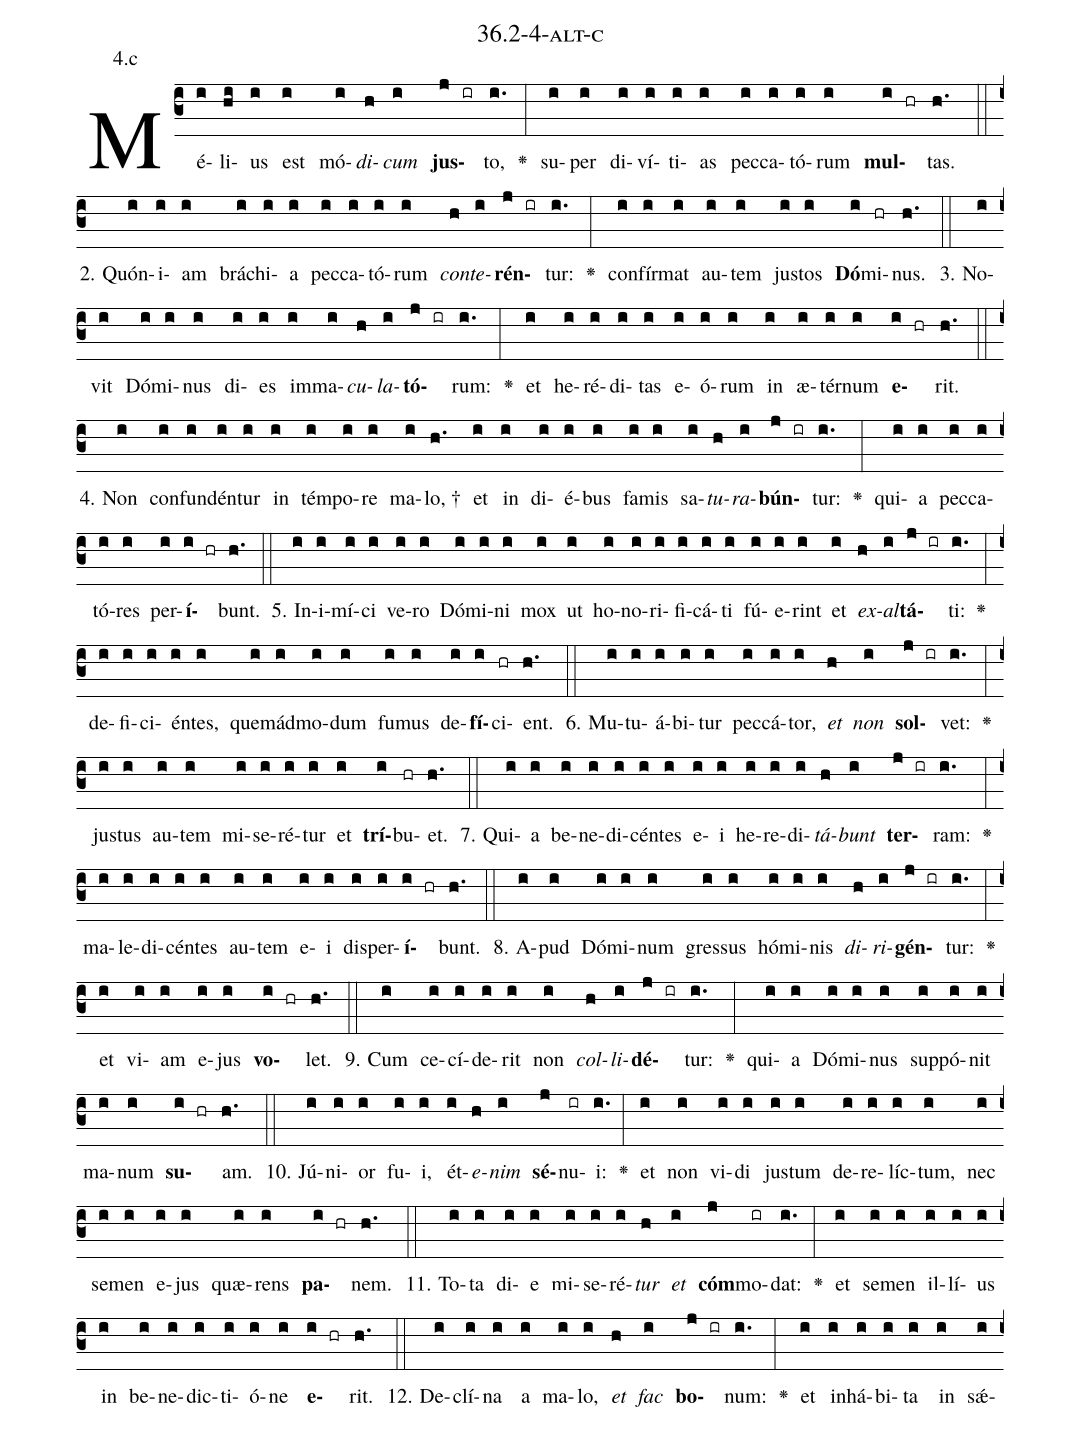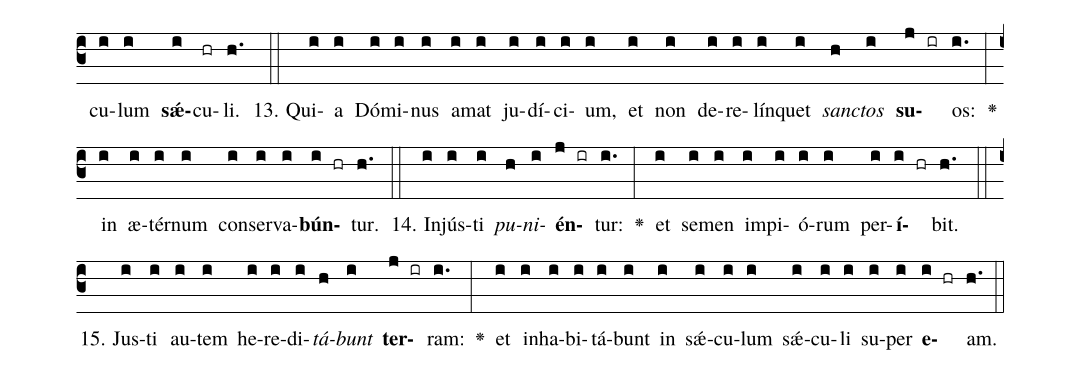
name: 36.2-4-alt-c;
annotation: 4.c;
%%
(c3)Mé(i)li(hi)us(i) est(i) mó(i)<i>di</i>(h)<i>cum</i>(i) <b>jus</b>(j ir)to,(i.) <v>\greheightstar</v>(:) su(i)per(i) di(i)ví(i)ti(i)as(i) pec(i)ca(i)tó(i)rum(i) <b>mul</b>(i hr)tas.(h.) (::)
2. Quón(i)i(i)am(i) brá(i)chi(i)a(i) pec(i)ca(i)tó(i)rum(i) <i>con</i>(h)<i>te</i>(i)<b>rén</b>(j ir)tur:(i.) <v>\greheightstar</v>(:) con(i)fír(i)mat(i) au(i)tem(i) jus(i)tos(i) <b>Dó</b>(i)mi(hr)nus.(h.) (::)
3. No(i)vit(i) Dó(i)mi(i)nus(i) di(i)es(i) im(i)ma(i)<i>cu</i>(h)<i>la</i>(i)<b>tó</b>(j ir)rum:(i.) <v>\greheightstar</v>(:) et(i) he(i)ré(i)di(i)tas(i) e(i)ó(i)rum(i) in(i) æ(i)tér(i)num(i) <b>e</b>(i hr)rit.(h.) (::)
4. Non(i) con(i)fun(i)dén(i)tur(i) in(i) tém(i)po(i)re(i) ma(i)lo, †(h.) et(i) in(i) di(i)é(i)bus(i) fa(i)mis(i) sa(i)<i>tu</i>(h)<i>ra</i>(i)<b>bún</b>(j ir)tur:(i.) <v>\greheightstar</v>(:) qui(i)a(i) pec(i)ca(i)tó(i)res(i) per(i)<b>í</b>(i hr)bunt.(h.) (::)
5. In(i)i(i)mí(i)ci(i) ve(i)ro(i) Dó(i)mi(i)ni(i) mox(i) ut(i) ho(i)no(i)ri(i)fi(i)cá(i)ti(i) fú(i)e(i)rint(i) et(i) <i>ex</i>(h)<i>al</i>(i)<b>tá</b>(j ir)ti:(i.) <v>\greheightstar</v>(:) de(i)fi(i)ci(i)én(i)tes,(i) quem(i)ád(i)mo(i)dum(i) fu(i)mus(i) de(i)<b>fí</b>(i)ci(hr)ent.(h.) (::)
6. Mu(i)tu(i)á(i)bi(i)tur(i) pec(i)cá(i)tor,(i) <i>et</i>(h) <i>non</i>(i) <b>sol</b>(j ir)vet:(i.) <v>\greheightstar</v>(:) jus(i)tus(i) au(i)tem(i) mi(i)se(i)ré(i)tur(i) et(i) <b>trí</b>(i)bu(hr)et.(h.) (::)
7. Qui(i)a(i) be(i)ne(i)di(i)cén(i)tes(i) e(i)i(i) he(i)re(i)di(i)<i>tá</i>(h)<i>bunt</i>(i) <b>ter</b>(j ir)ram:(i.) <v>\greheightstar</v>(:) ma(i)le(i)di(i)cén(i)tes(i) au(i)tem(i) e(i)i(i) dis(i)per(i)<b>í</b>(i hr)bunt.(h.) (::)
8. A(i)pud(i) Dó(i)mi(i)num(i) gres(i)sus(i) hó(i)mi(i)nis(i) <i>di</i>(h)<i>ri</i>(i)<b>gén</b>(j ir)tur:(i.) <v>\greheightstar</v>(:) et(i) vi(i)am(i) e(i)jus(i) <b>vo</b>(i hr)let.(h.) (::)
9. Cum(i) ce(i)cí(i)de(i)rit(i) non(i) <i>col</i>(h)<i>li</i>(i)<b>dé</b>(j ir)tur:(i.) <v>\greheightstar</v>(:) qui(i)a(i) Dó(i)mi(i)nus(i) sup(i)pó(i)nit(i) ma(i)num(i) <b>su</b>(i hr)am.(h.) (::)
10. Jú(i)ni(i)or(i) fu(i)i,(i) ét(i)<i>e</i>(h)<i>nim</i>(i) <b>sé</b>(j)nu(ir)i:(i.) <v>\greheightstar</v>(:) et(i) non(i) vi(i)di(i) jus(i)tum(i) de(i)re(i)líc(i)tum,(i) nec(i) se(i)men(i) e(i)jus(i) quæ(i)rens(i) <b>pa</b>(i hr)nem.(h.) (::)
11. To(i)ta(i) di(i)e(i) mi(i)se(i)ré(i)<i>tur</i>(h) <i>et</i>(i) <b>cóm</b>(j)mo(ir)dat:(i.) <v>\greheightstar</v>(:) et(i) se(i)men(i) il(i)lí(i)us(i) in(i) be(i)ne(i)dic(i)ti(i)ó(i)ne(i) <b>e</b>(i hr)rit.(h.) (::)
12. De(i)clí(i)na(i) a(i) ma(i)lo,(i) <i>et</i>(h) <i>fac</i>(i) <b>bo</b>(j ir)num:(i.) <v>\greheightstar</v>(:) et(i) in(i)há(i)bi(i)ta(i) in(i) sǽ(i)cu(i)lum(i) <b>sǽ</b>(i)cu(hr)li.(h.) (::)
13. Qui(i)a(i) Dó(i)mi(i)nus(i) a(i)mat(i) ju(i)dí(i)ci(i)um,(i) et(i) non(i) de(i)re(i)lín(i)quet(i) <i>sanc</i>(h)<i>tos</i>(i) <b>su</b>(j ir)os:(i.) <v>\greheightstar</v>(:) in(i) æ(i)tér(i)num(i) con(i)ser(i)va(i)<b>bún</b>(i hr)tur.(h.) (::)
14. In(i)jús(i)ti(i) <i>pu</i>(h)<i>ni</i>(i)<b>én</b>(j ir)tur:(i.) <v>\greheightstar</v>(:) et(i) se(i)men(i) im(i)pi(i)ó(i)rum(i) per(i)<b>í</b>(i hr)bit.(h.) (::)
15. Jus(i)ti(i) au(i)tem(i) he(i)re(i)di(i)<i>tá</i>(h)<i>bunt</i>(i) <b>ter</b>(j ir)ram:(i.) <v>\greheightstar</v>(:) et(i) in(i)ha(i)bi(i)tá(i)bunt(i) in(i) sǽ(i)cu(i)lum(i) sǽ(i)cu(i)li(i) su(i)per(i) <b>e</b>(i hr)am.(h.) (::)
